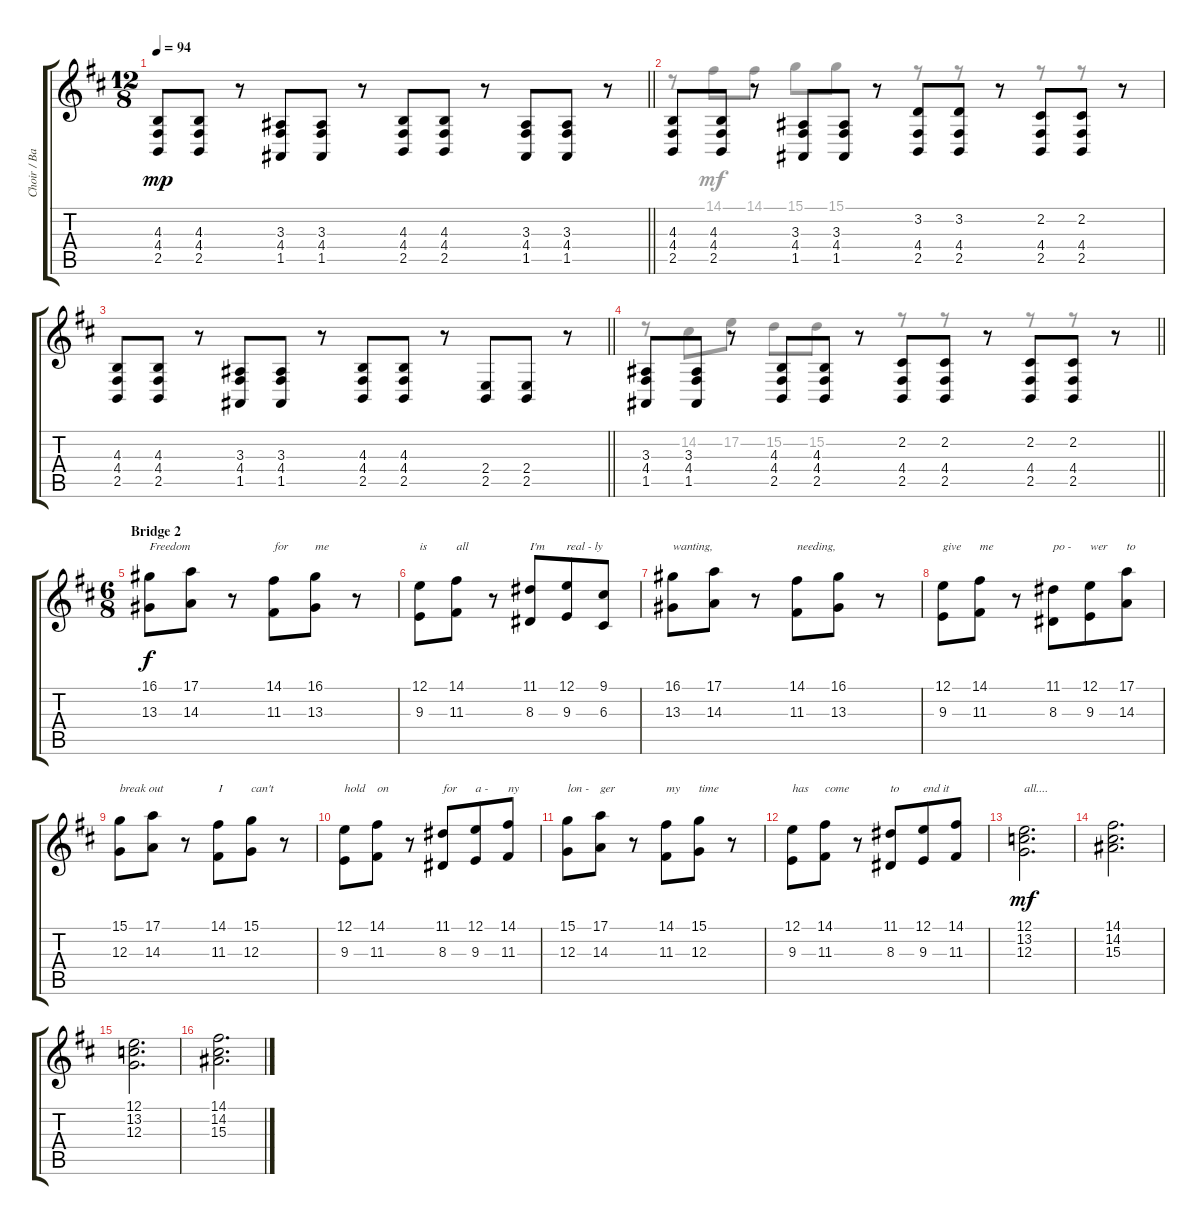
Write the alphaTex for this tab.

\track ("Choir / Backing Vocals" "Choir / Ba") {instrument choiraahs}
\staff {score tabs}
\tuning (E4 B3 G3 D3 A2 E2) {hide}
\voice
\ts (12 8)
\tempo 94
\clef g2
\barLineRight lightlight
\ks bminor
(4.3 4.4 2.5).8{dy mp} (4.3 4.4 2.5).8 r.8 (3.3 4.4 1.5).8 (3.3 4.4 1.5).8 r.8 (4.3 4.4 2.5).8 (4.3 4.4 2.5).8 r.8 (3.3 4.4 1.5).8 (3.3 4.4 1.5).8 r.8 |
(4.3 4.4 2.5).8 (4.3 4.4 2.5).8 r.8 (3.3 4.4 1.5).8 (3.3 4.4 1.5).8 r.8 (3.2 4.4 2.5).8 (3.2 4.4 2.5).8 r.8 (2.2 4.4 2.5).8 (2.2 4.4 2.5).8 r.8 |
\barLineRight lightlight
(4.3 4.4 2.5).8 (4.3 4.4 2.5).8 r.8 (3.3 4.4 1.5).8 (3.3 4.4 1.5).8 r.8 (4.3 4.4 2.5).8 (4.3 4.4 2.5).8 r.8 (2.4 2.5).8 (2.4 2.5).8 r.8 |
\barLineRight lightlight
(3.3 4.4 1.5).8 (3.3 4.4 1.5).8 r.8 (4.3 4.4 2.5).8 (4.3 4.4 2.5).8 r.8 (2.2 4.4 2.5).8 (2.2 4.4 2.5).8 r.8 (2.2 4.4 2.5).8 (2.2 4.4 2.5).8 r.8 |
\ts (6 8)
\section ("" "Bridge 2")
(16.1 13.3).8{txt "Freedom" dy f} (17.1 14.3).8 r.8 (14.1 11.3).8{txt "for"} (16.1 13.3).8{txt "me"} r.8 |
(12.1 9.3).8{txt "is "} (14.1 11.3).8{txt "all"} r.8 (11.1 8.3).8{txt "I'm"} (12.1 9.3).8{txt "real - ly"} (9.1 6.3).8 |
(16.1 13.3).8{txt "wanting,"} (17.1 14.3).8 r.8 (14.1 11.3).8{txt "needing,"} (16.1 13.3).8 r.8 |
(12.1 9.3).8{txt "give"} (14.1 11.3).8{txt "me"} r.8 (11.1 8.3).8{txt "po -"} (12.1 9.3).8{txt "wer"} (17.1 14.3).8{txt "to"} |
(15.1 12.3).8{txt "break out"} (17.1 14.3).8 r.8 (14.1 11.3).8{txt "I"} (15.1 12.3).8{txt "can't"} r.8 |
(12.1 9.3).8{txt "hold"} (14.1 11.3).8{txt "on"} r.8 (11.1 8.3).8{txt "for"} (12.1 9.3).8{txt "a -"} (14.1 11.3).8{txt "ny"} |
(15.1 12.3).8{txt "lon -"} (17.1 14.3).8{txt "ger"} r.8 (14.1 11.3).8{txt "my"} (15.1 12.3).8{txt "time"} r.8 |
(12.1 9.3).8{txt "has"} (14.1 11.3).8{txt "come"} r.8 (11.1 8.3).8{txt "to"} (12.1 9.3).8{txt "end it"} (14.1 11.3).8 |
(12.1 13.2 12.3).2{d txt "all...." dy mf} |
(14.1 14.2 15.3).2{d} |
(12.1 13.2 12.3).2{d} |
(14.1 14.2 15.3).2{d}
\voice
\clef g2
\ottava regular
\simile none
\barLineRight lightlight
\ks bminor
|
r.8 14.1.8 14.1.8 15.1.8 15.1.8 r.8 r.8 r.8 r.8 r.8 r.8 r.8 |
\barLineRight lightlight
|
\barLineRight lightlight
r.8 14.2.8 17.2.8 15.2.8 15.2.8 r.8 r.8 r.8 r.8 r.8 r.8 r.8 |
|
|
|
|
|
|
|
|
|
|
|
